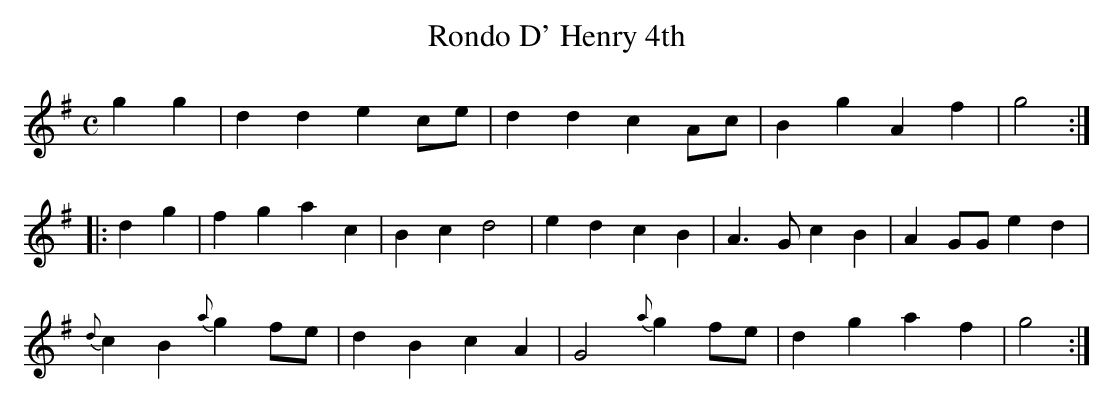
X:1
T:Rondo D' Henry 4th
M:C
L:1/8
K:G
g2g2|d2d2 e2 ce|d2d2 c2 Ac|B2g2 A2f2|g4:|
|:d2g2|f2g2a2c2|B2c2 d4|e2d2c2B2|A3G c2B2|A2GG e2d2|
{d}c2B2 {a}g2 fe|d2B2c2A2|G4 {a}g2 fe|d2g2a2f2|g4:|]
